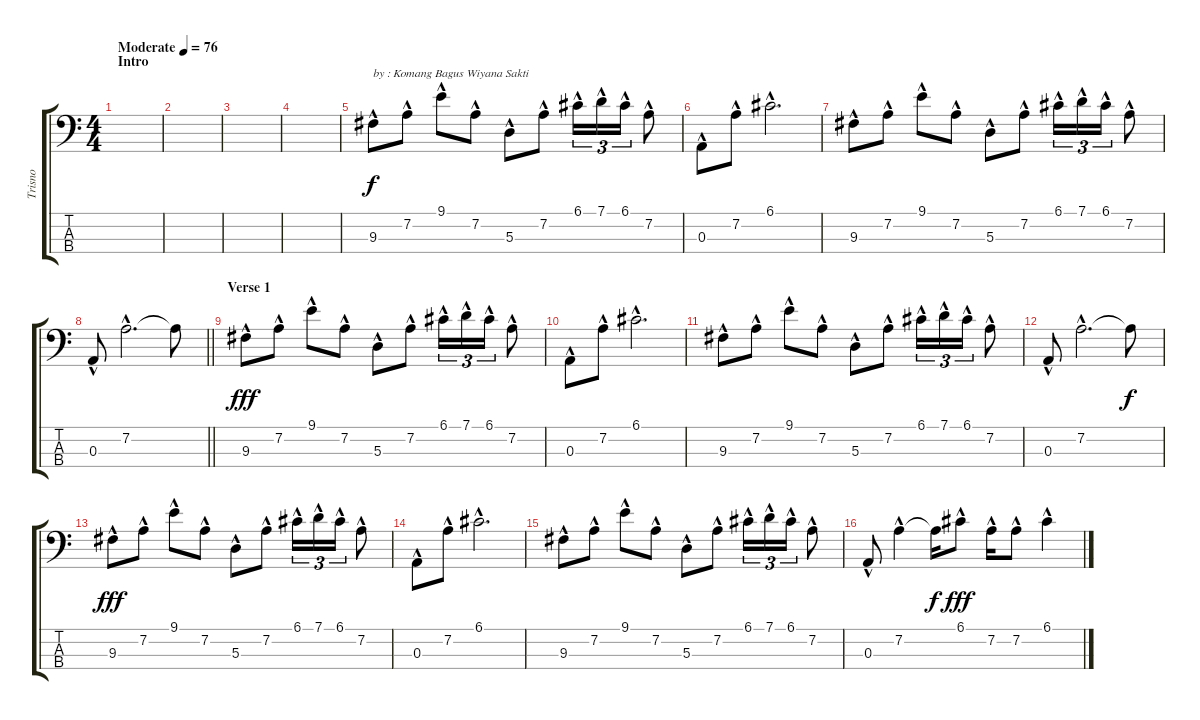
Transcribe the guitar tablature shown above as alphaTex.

\track ("Trisno" "Trisno") {instrument electricbassfinger}
\staff {score tabs}
\tuning (G2 D2 A1 E1) {hide}
\ts (4 4)
\section ("" "Intro")
\tempo (76 "Moderate")
\clef f4
\ks c
|
|
|
|
9.3{hac}.8{txt "by : Komang Bagus Wiyana Sakti"} 7.2{hac}.8 9.1{hac}.8 7.2{hac}.8 5.3{hac}.8 7.2{hac}.8 6.1{hac}.16{tu (3 2)} 7.1{hac}.16{tu (3 2)} 6.1{hac}.16{tu (3 2)} 7.2{hac}.8 |
0.3{hac}.8 7.2{hac}.8 6.1{hac}.2{d} |
9.3{hac}.8 7.2{hac}.8 9.1{hac}.8 7.2{hac}.8 5.3{hac}.8 7.2{hac}.8 6.1{hac}.16{tu (3 2)} 7.1{hac}.16{tu (3 2)} 6.1{hac}.16{tu (3 2)} 7.2{hac}.8 |
\barLineRight lightlight
0.3{hac}.8 7.2{hac}.2{d} 7.2{t}.8{dy f} |
\section ("" "Verse 1")
9.3{hac}.8{dy fff} 7.2{hac}.8 9.1{hac}.8 7.2{hac}.8 5.3{hac}.8 7.2{hac}.8 6.1{hac}.16{tu (3 2)} 7.1{hac}.16{tu (3 2)} 6.1{hac}.16{tu (3 2)} 7.2{hac}.8 |
0.3{hac}.8 7.2{hac}.8 6.1{hac}.2{d} |
9.3{hac}.8 7.2{hac}.8 9.1{hac}.8 7.2{hac}.8 5.3{hac}.8 7.2{hac}.8 6.1{hac}.16{tu (3 2)} 7.1{hac}.16{tu (3 2)} 6.1{hac}.16{tu (3 2)} 7.2{hac}.8 |
0.3{hac}.8 7.2{hac}.2{d} 7.2{t}.8{dy f} |
9.3{hac}.8{dy fff} 7.2{hac}.8 9.1{hac}.8 7.2{hac}.8 5.3{hac}.8 7.2{hac}.8 6.1{hac}.16{tu (3 2)} 7.1{hac}.16{tu (3 2)} 6.1{hac}.16{tu (3 2)} 7.2{hac}.8 |
0.3{hac}.8 7.2{hac}.8 6.1{hac}.2{d} |
9.3{hac}.8 7.2{hac}.8 9.1{hac}.8 7.2{hac}.8 5.3{hac}.8 7.2{hac}.8 6.1{hac}.16{tu (3 2)} 7.1{hac}.16{tu (3 2)} 6.1{hac}.16{tu (3 2)} 7.2{hac}.8 |
0.3{hac}.8 7.2{hac}.4 7.2{t}.16{dy f} 6.1{hac}.8{dy fff} 7.2{hac}.16 7.2{hac}.8 6.1{hac}.4
